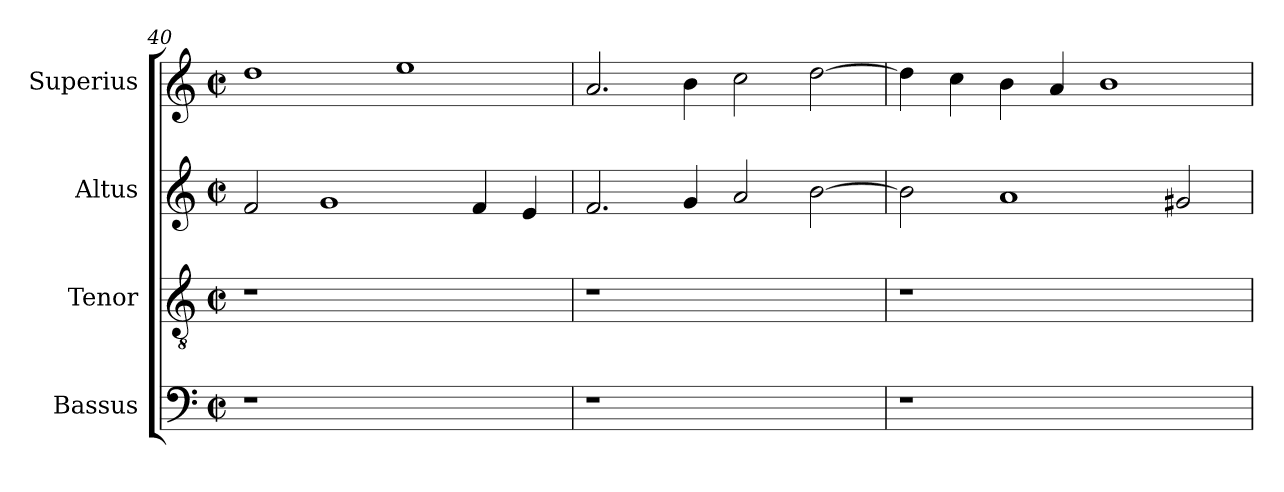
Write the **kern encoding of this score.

**kern	**kern	**kern	**kern
*part4	*part3	*part2	*part1
*staff4	*staff3	*staff2	*staff1
*I"Bassus	*I"Tenor	*I"Altus	*I"Superius
*I'B.	*I'T.	*I'A.	*I'S.
*clefF4	*clefGv2	*clefG2	*clefG2
*	*ITrd7c12	*	*
*k[]	*k[]	*k[]	*k[]
*C:	*C:	*C:	*C:
*M2/2	*M2/2	*M2/2	*M2/2
*met(c|)	*met(c|)	*met(c|)	*met(c|)
=40	=40	=40	=40
!LO:N:vis=1	!LO:N:vis=1	!	!
1r	1r	2fi/	1ddi
.	.	1gi	.
1ryy	1ryy	.	1eei
.	.	4fi/	.
.	.	4ei/	.
=41	=41	=41	=41
!LO:N:vis=1	!LO:N:vis=1	!	!
1r	1r	2.fi/	2.ai/
.	.	4gi/	4bi\
1ryy	1ryy	2ai/	2cci\
.	.	[>2bi\	[>2ddi\
=42	=42	=42	=42
!LO:N:vis=1	!LO:N:vis=1	!	!
1r	1r	2bi\]	4ddi\]
.	.	.	4cci\
.	.	1ai	4bi\
.	.	.	4ai/
1ryy	1ryy	.	1bi
.	.	2g#Xi/	.
=	=	=	=
*-	*-	*-	*-
